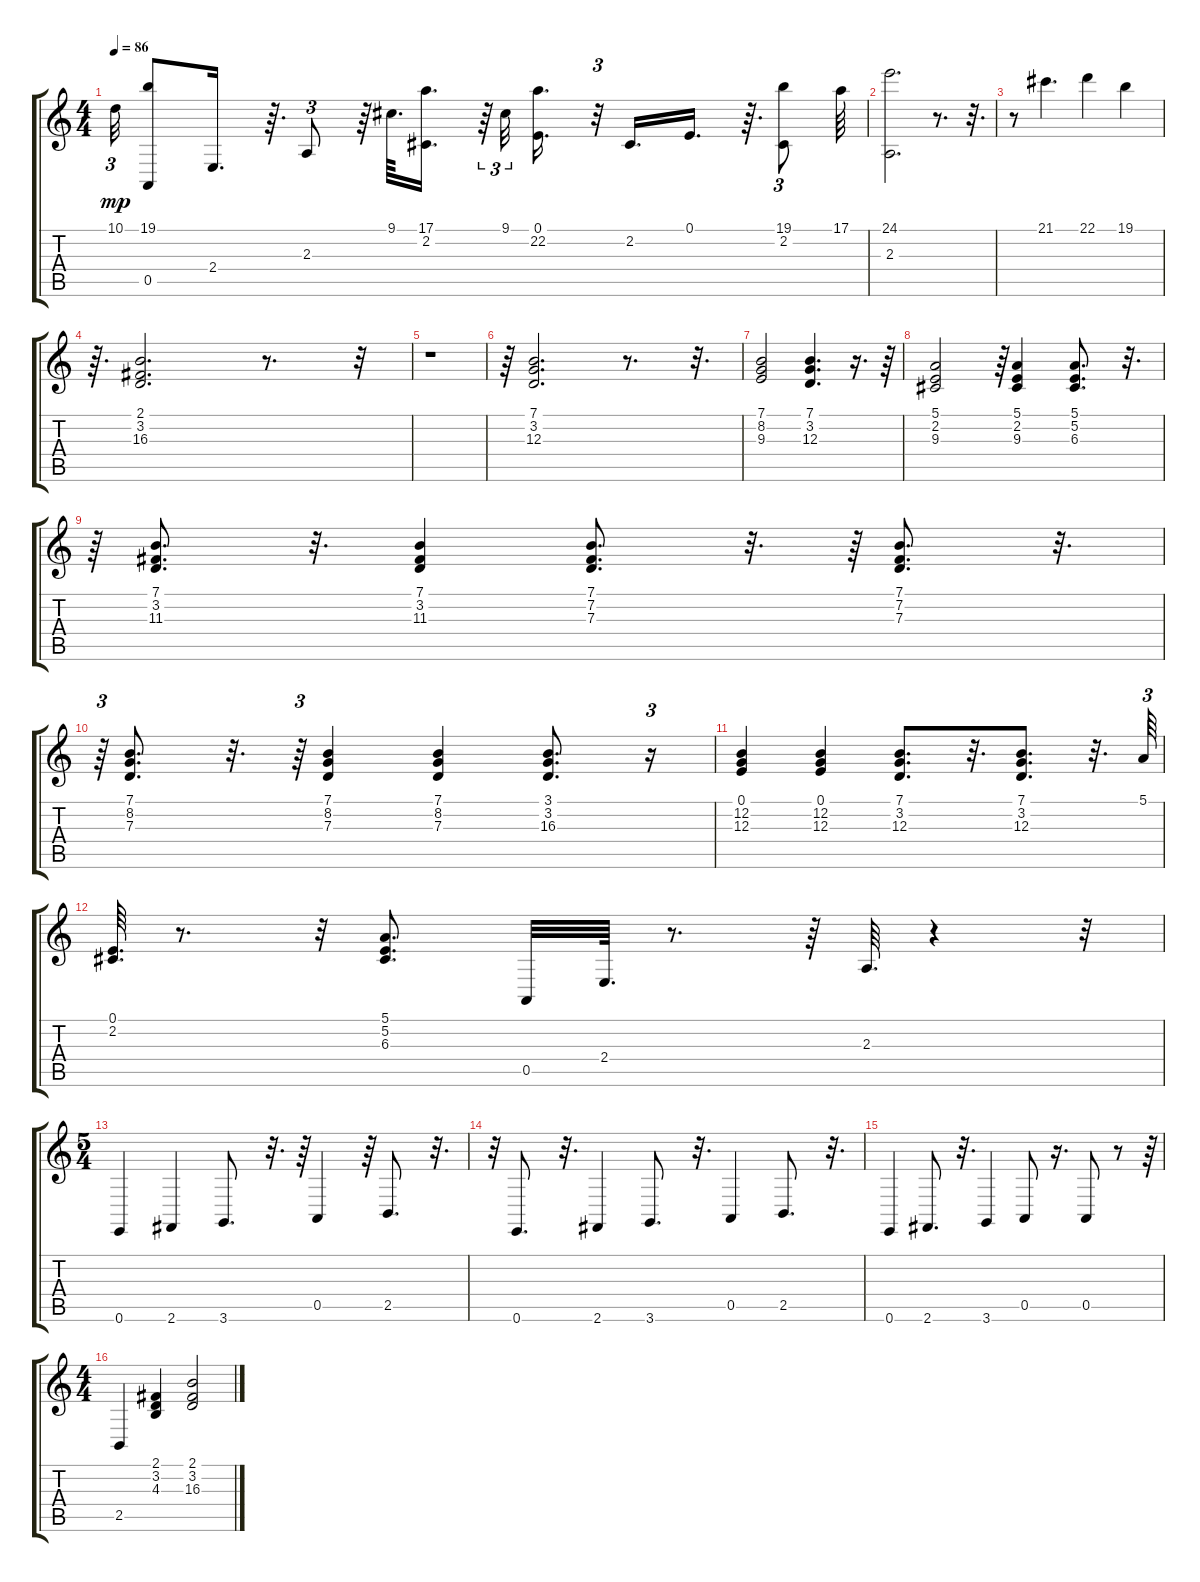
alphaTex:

\track "" {instrument acousticgrandpiano}
\staff {score tabs}
\tuning (E4 B3 G3 D3 A2 E2) {hide}
\ts (4 4)
\tempo 86
\clef g2
\ks c
10.1.32{tu (3 2) dy mp} (19.1 0.5).8 2.4.16{d} r.64{d} 2.3.8{tu (3 2)} r.64 9.1.64{d} (17.1 2.2).16{d} r.64{tu (3 2)} 9.1.32{tu (3 2)} (0.1 22.2).16{d} r.32{tu (3 2)} 2.2.16{d} 0.1.16{d} r.64{d} (19.1 2.2).8{tu (3 2)} 17.1.64 |
(24.1 2.3).2{d} r.8{d} r.32{d} |
r.8 21.1.4{d} 22.1.4 19.1.4 |
r.64{d} (2.1 3.2 16.3).2{d} r.8{d} r.32 |
r.1 |
r.64 (7.1 3.2 12.3).2{d} r.8{d} r.32{d} |
(7.1 8.2 9.3).2 (7.1 3.2 12.3).4{d} r.16{d} r.64 |
(5.1 2.2 9.3).2 r.64{tu (3 2)} (5.1 2.2 9.3).4 (5.1 5.2 6.3).8{d} r.32{d} |
r.64 (7.1 3.2 11.3).8{d} r.32{d} (7.1 3.2 11.3).4 (7.1 7.2 7.3).8{d} r.32{d} r.64{tu (3 2)} (7.1 7.2 7.3).8{d} r.32{d} |
r.64{tu (3 2)} (7.1 8.2 7.3).8{d} r.32{d} r.64{tu (3 2)} (7.1 8.2 7.3).4 (7.1 8.2 7.3).4 (3.1 3.2 16.3).8{d} r.16{tu (3 2)} |
(0.1 12.2 12.3).4 (0.1 12.2 12.3).4 (7.1 3.2 12.3).8{d} r.32{d} (7.1 3.2 12.3).8{d} r.32{d} 5.1.64{tu (3 2)} |
(0.1 2.2).64{d} r.8{d} r.32{tu (3 2)} (5.1 5.2 6.3).8{d} 0.5.32 2.4.64{d} r.8{d} r.64 2.3.64{d} r.4 r.32 |
\ts (5 4)
0.6.4 2.6.4 3.6.8{d} r.32{d} r.64{tu (3 2)} 0.5.4 r.64 2.5.8{d} r.32{d} |
r.32{tu (3 2)} 0.6.8{d} r.32{d} 2.6.4 3.6.8{d} r.32{d} 0.5.4 2.5.8{d} r.32{d} |
0.6.4 2.6.8{d} r.32{d} 3.6.4 0.5.8 r.16{d} 0.5.8 r.8 r.64 |
\ts (4 4)
2.5.4 (2.1 3.2 4.3).4 (2.1 3.2 16.3).2
